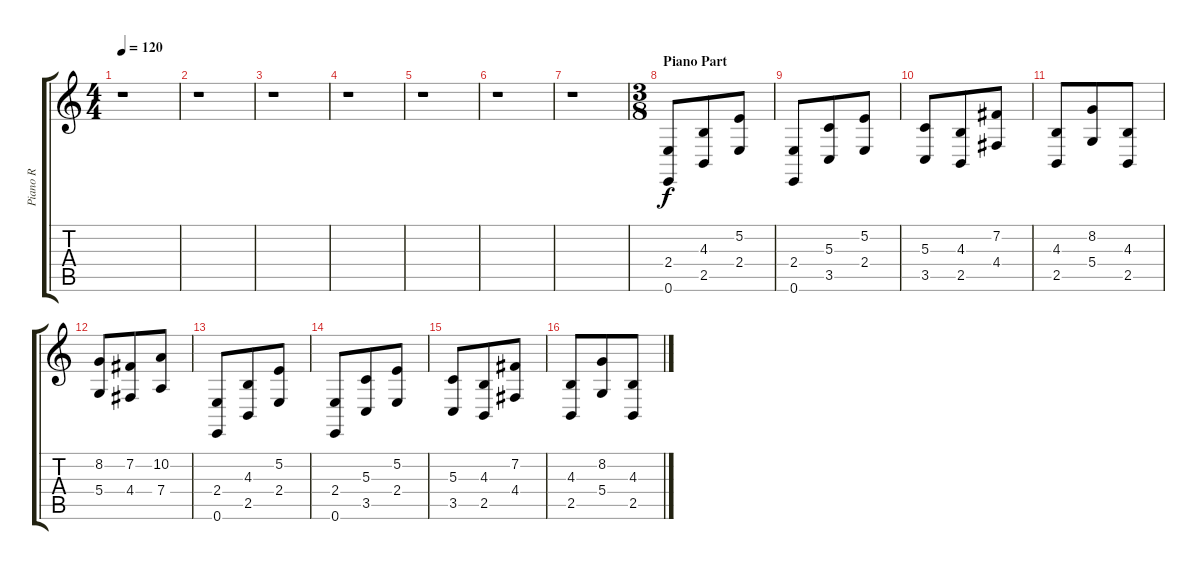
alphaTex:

\track ("Piano R" "Piano R") {instrument acousticgrandpiano}
\staff {score tabs}
\tuning (E4 B3 G3 D3 A2 E2) {hide}
\ts (4 4)
\tempo 120
\clef g2
\ks c
r.1{dy f} |
r.1 |
r.1 |
r.1 |
r.1 |
r.1 |
r.1 |
\ts (3 8)
\section ("" "Piano Part")
(2.4 0.6).8 (4.3 2.5).8 (5.2 2.4).8 |
(2.4 0.6).8 (5.3 3.5).8 (5.2 2.4).8 |
(5.3 3.5).8 (4.3 2.5).8 (7.2 4.4).8 |
(4.3 2.5).8 (8.2 5.4).8 (4.3 2.5).8 |
(8.2 5.4).8 (7.2 4.4).8 (10.2 7.4).8 |
(2.4 0.6).8 (4.3 2.5).8 (5.2 2.4).8 |
(2.4 0.6).8 (5.3 3.5).8 (5.2 2.4).8 |
(5.3 3.5).8 (4.3 2.5).8 (7.2 4.4).8 |
(4.3 2.5).8 (8.2 5.4).8 (4.3 2.5).8
